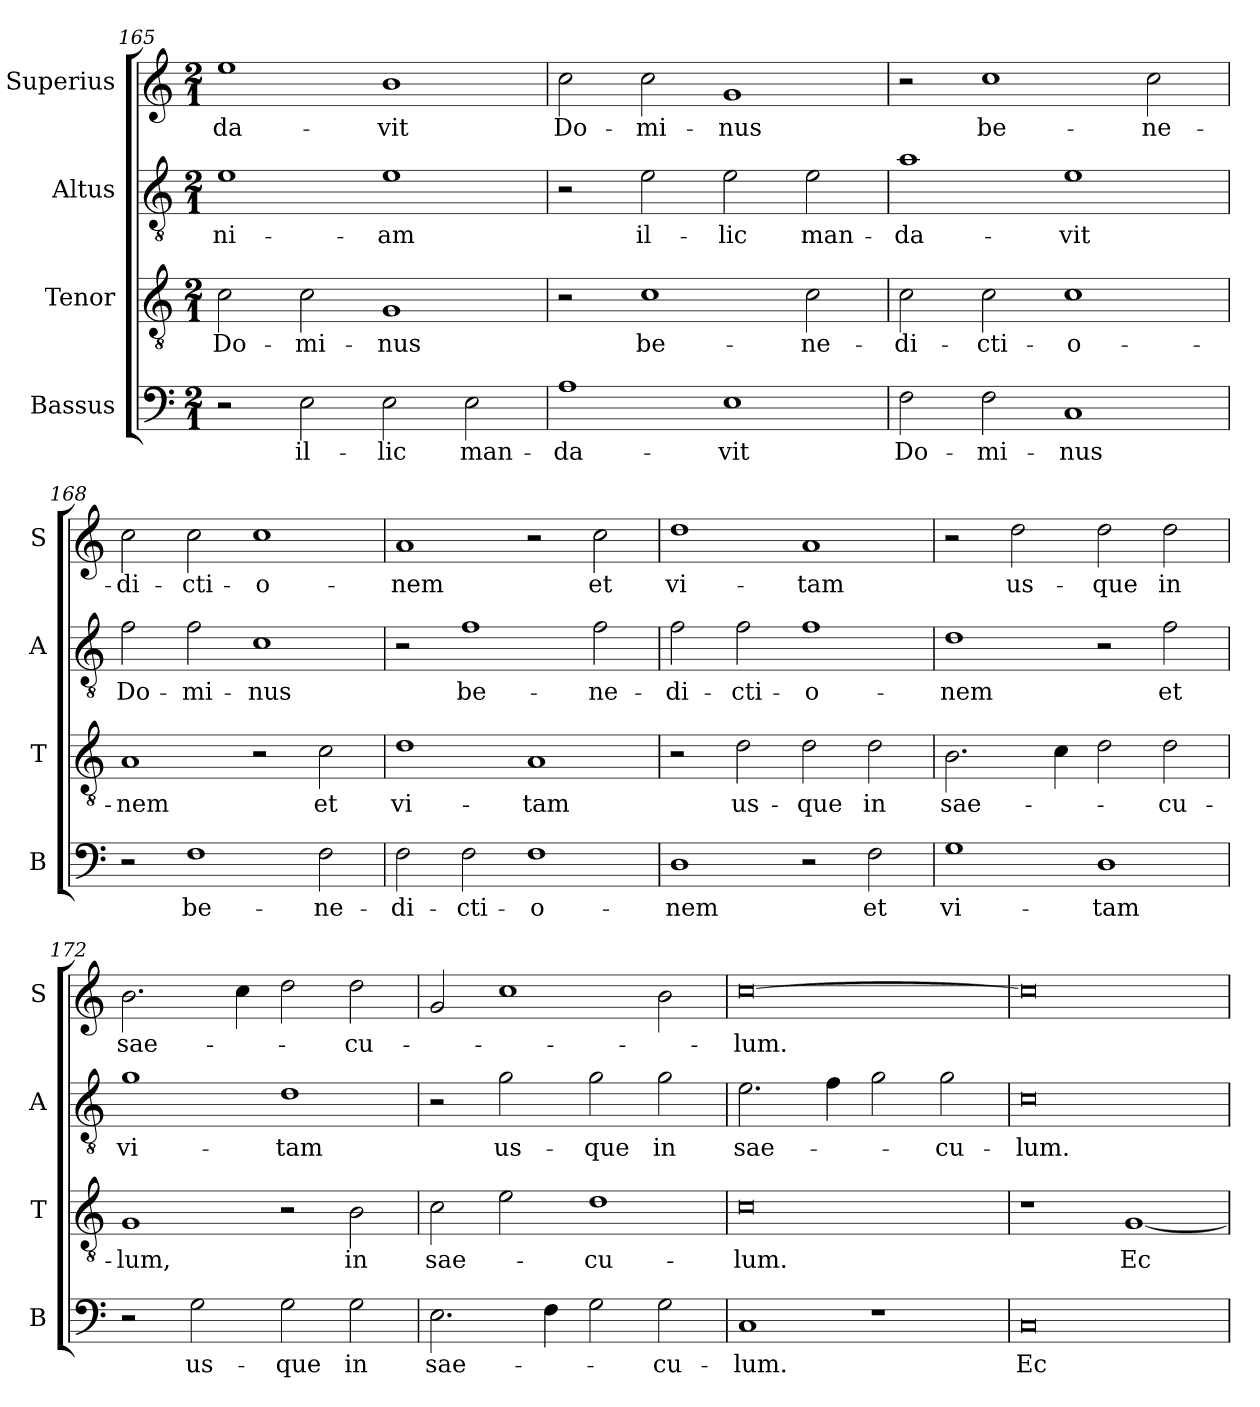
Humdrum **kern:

**kern	**text	**kern	**text	**kern	**text	**kern	**text
*part4	*part4	*part3	*part3	*part2	*part2	*part1	*part1
*staff4	*staff4	*staff3	*staff3	*staff2	*staff2	*staff1	*staff1
*I"Bassus	*	*I"Tenor	*	*I"Altus	*	*I"Superius	*
*I'B	*	*I'T	*	*I'A	*	*I'S	*
*clefF4	*	*clefGv2	*	*clefGv2	*	*clefG2	*
*k[]	*	*k[]	*	*k[]	*	*k[]	*
*M2/1	*	*M2/1	*	*M2/1	*	*M2/1	*
=165	=165	=165	=165	=165	=165	=165	=165
2r	.	2c	Do-	1e	-ni-	1ee	-da-
2E	il-	2c	-mi-	.	.	.	.
2E	-lic	1G	-nus	1e	-am	1b	-vit
2E	man-	.	.	.	.	.	.
=166	=166	=166	=166	=166	=166	=166	=166
1A	-da-	2r	.	2r	.	2cc	Do-
.	.	1c	be-	2e	il-	2cc	-mi-
1E	-vit	.	.	2e	-lic	1g	-nus
.	.	2c	-ne-	2e	man-	.	.
=167	=167	=167	=167	=167	=167	=167	=167
2F	Do-	2c	-di-	1a	-da-	2r	.
2F	-mi-	2c	-cti-	.	.	1cc	be-
1C	-nus	1c	-o-	1e	-vit	.	.
.	.	.	.	.	.	2cc	-ne-
=168	=168	=168	=168	=168	=168	=168	=168
2r	.	1A	-nem	2f	Do-	2cc	-di-
1F	be-	.	.	2f	-mi-	2cc	-cti-
.	.	2r	.	1c	-nus	1cc	-o-
2F	-ne-	2c	et	.	.	.	.
=169	=169	=169	=169	=169	=169	=169	=169
2F	-di-	1d	vi-	2r	.	1a	-nem
2F	-cti-	.	.	1f	be-	.	.
1F	-o-	1A	-tam	.	.	2r	.
.	.	.	.	2f	-ne-	2cc	et
=170	=170	=170	=170	=170	=170	=170	=170
1D	-nem	2r	.	2f	-di-	1dd	vi-
.	.	2d	us-	2f	-cti-	.	.
2r	.	2d	-que	1f	-o-	1a	-tam
2F	et	2d	in	.	.	.	.
=171	=171	=171	=171	=171	=171	=171	=171
1G	vi-	2.B	sae-	1d	-nem	2r	.
.	.	.	.	.	.	2dd	us-
.	.	4c	.	.	.	.	.
1D	-tam	2d	.	2r	.	2dd	-que
.	.	2d	-cu-	2f	et	2dd	in
=172	=172	=172	=172	=172	=172	=172	=172
2r	.	1G	-lum,	1g	vi-	2.b	sae-
2G	us-	.	.	.	.	.	.
.	.	.	.	.	.	4cc	.
2G	-que	2r	.	1d	-tam	2dd	.
2G	in	2B	in	.	.	2dd	-cu-
=173	=173	=173	=173	=173	=173	=173	=173
2.E	sae-	2c	sae-	2r	.	2g	.
.	.	2e	.	2g	us-	1cc	.
4F	.	.	.	.	.	.	.
2G	.	1d	-cu-	2g	-que	.	.
2G	-cu-	.	.	2g	in	2b	.
=174	=174	=174	=174	=174	=174	=174	=174
1C	-lum.	0c	-lum.	2.e	sae-	[0cc	-lum.
.	.	.	.	4f	.	.	.
1r	.	.	.	2g	.	.	.
.	.	.	.	2g	-cu-	.	.
=175	=175	=175	=175	=175	=175	=175	=175
0C	Ec-	1r	.	0c	-lum.	0cc]	.
.	.	[1G	Ec-	.	.	.	.
=	=	=	=	=	=	=	=
*-	*-	*-	*-	*-	*-	*-	*-
